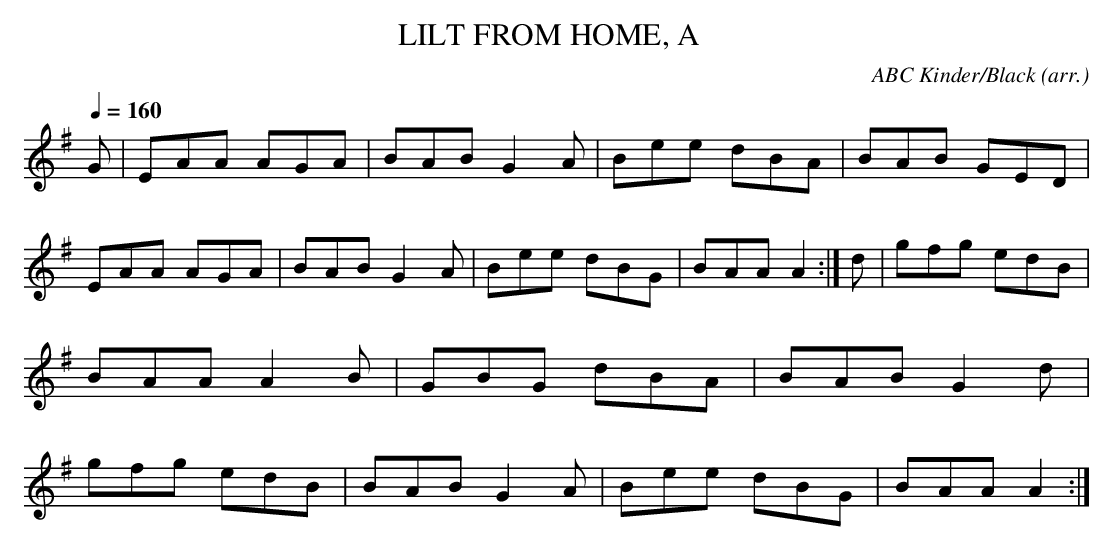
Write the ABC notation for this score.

X:1
T:LILT FROM HOME, A  \
C:ABC Kinder/Black (arr.)\
M:6/8\
L:1/8\
Q:1/4=160\
K:Ador\
G|EAA AGA|BAB G2A|Bee dBA|BAB GED|\
EAA AGA|BAB G2 A|Bee dBG|BAA A2:|\
d|gfg edB|BAA A2B|GBG dBA|BAB G2d|\
gfg edB|BAB G2A|Bee dBG|BAA A2:|\
\
\
